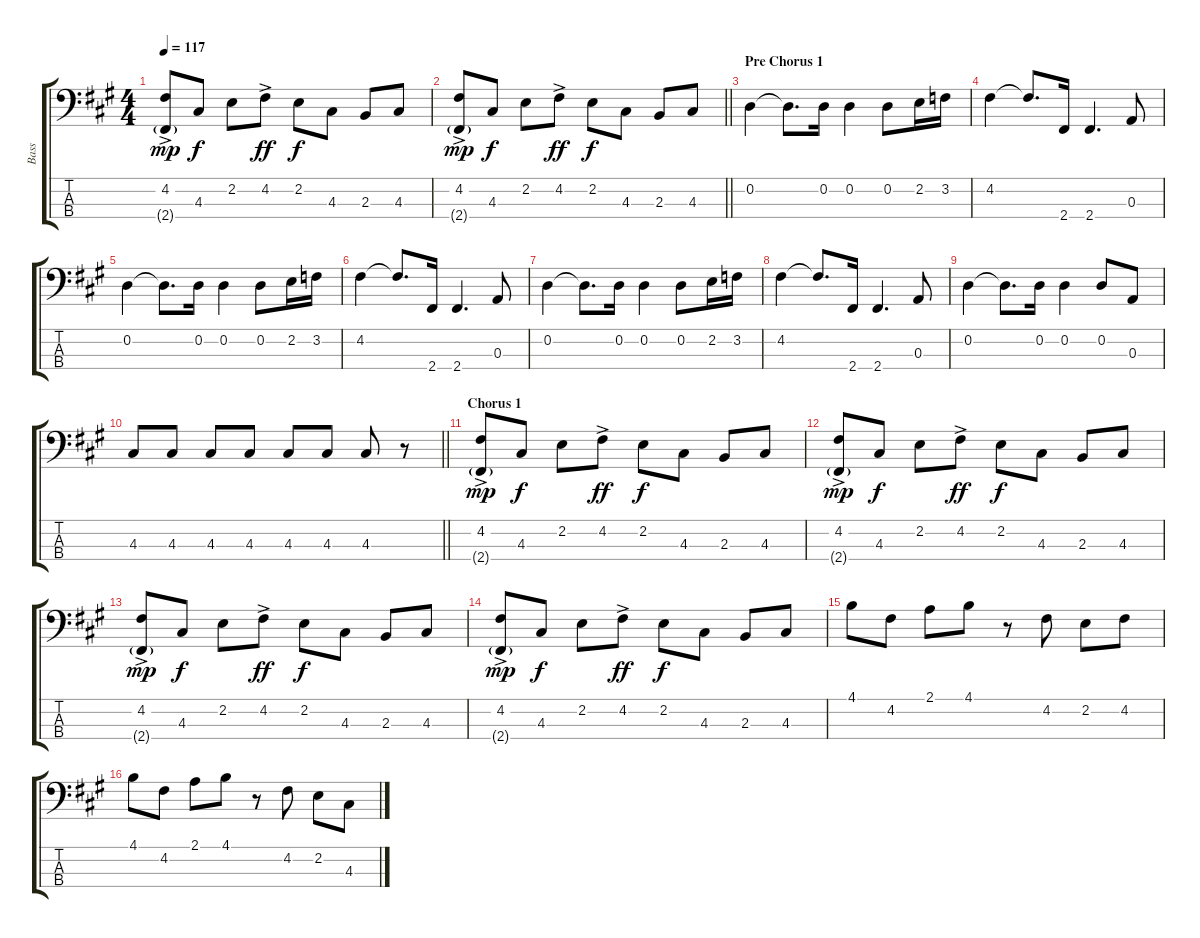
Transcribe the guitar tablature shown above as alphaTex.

\track ("Bass" "Bass") {instrument electricbassfinger}
\staff {score tabs}
\tuning (G2 D2 A1 E1) {hide}
\ts (4 4)
\tempo 117
\clef f4
\ks f#minor
(4.2{ac} 2.4{g}).8{dy mp} 4.3.8{dy f} 2.2.8 4.2{ac}.8{dy ff} 2.2.8{dy f} 4.3.8 2.3.8 4.3.8 |
\barLineRight lightlight
(4.2{ac} 2.4{g}).8{dy mp} 4.3.8{dy f} 2.2.8 4.2{ac}.8{dy ff} 2.2.8{dy f} 4.3.8 2.3.8 4.3.8 |
\section ("" "Pre Chorus 1")
0.2.4 0.2{t}.8{d} 0.2.16 0.2.4 0.2.8 2.2.16 3.2.16 |
4.2.4 4.2{t}.8{d} 2.4.16 2.4.4{d} 0.3.8 |
0.2.4 0.2{t}.8{d} 0.2.16 0.2.4 0.2.8 2.2.16 3.2.16 |
4.2.4 4.2{t}.8{d} 2.4.16 2.4.4{d} 0.3.8 |
0.2.4 0.2{t}.8{d} 0.2.16 0.2.4 0.2.8 2.2.16 3.2.16 |
4.2.4 4.2{t}.8{d} 2.4.16 2.4.4{d} 0.3.8 |
0.2.4 0.2{t}.8{d} 0.2.16 0.2.4 0.2.8 0.3.8 |
\barLineRight lightlight
4.3.8 4.3.8 4.3.8 4.3.8 4.3.8 4.3.8 4.3.8 r.8 |
\section ("" "Chorus 1")
(4.2{ac} 2.4{g}).8{dy mp} 4.3.8{dy f} 2.2.8 4.2{ac}.8{dy ff} 2.2.8{dy f} 4.3.8 2.3.8 4.3.8 |
(4.2{ac} 2.4{g}).8{dy mp} 4.3.8{dy f} 2.2.8 4.2{ac}.8{dy ff} 2.2.8{dy f} 4.3.8 2.3.8 4.3.8 |
(4.2{ac} 2.4{g}).8{dy mp} 4.3.8{dy f} 2.2.8 4.2{ac}.8{dy ff} 2.2.8{dy f} 4.3.8 2.3.8 4.3.8 |
(4.2{ac} 2.4{g}).8{dy mp} 4.3.8{dy f} 2.2.8 4.2{ac}.8{dy ff} 2.2.8{dy f} 4.3.8 2.3.8 4.3.8 |
4.1.8 4.2.8 2.1.8 4.1.8 r.8 4.2.8 2.2.8 4.2.8 |
4.1.8 4.2.8 2.1.8 4.1.8 r.8 4.2.8 2.2.8 4.3.8
